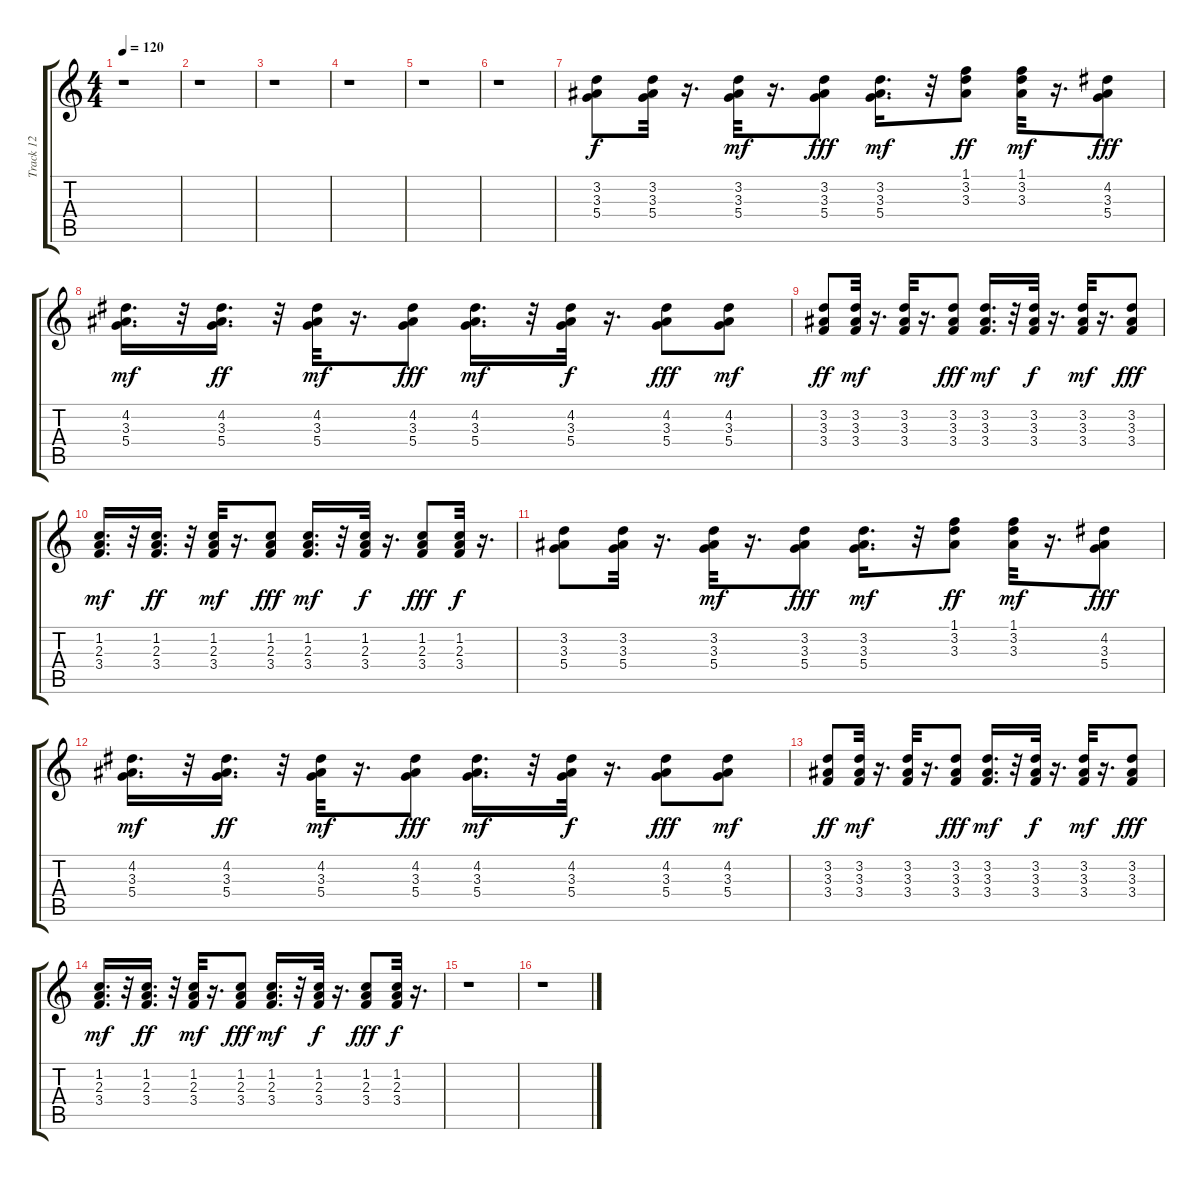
\track ("Track 12" "Track 12") {instrument acousticguitarsteel}
\staff {score tabs}
\tuning (E4 B3 G3 D3 A2 E2) {hide}
\ts (4 4)
\tempo 120
\clef g2
\ks c
r.1{dy f} |
r.1 |
r.1 |
r.1 |
r.1 |
r.1 |
(3.2 3.3 5.4).8 (3.2 3.3 5.4).32 r.16{d} (3.2 3.3 5.4).32{dy mf} r.16{d} (3.2 3.3 5.4).8{dy fff} (3.2 3.3 5.4).16{d dy mf} r.32 (1.1 3.2 3.3).8{dy ff} (1.1 3.2 3.3).32{dy mf} r.16{d} (4.2 3.3 5.4).8{dy fff} |
(4.2 3.3 5.4).16{d dy mf} r.32 (4.2 3.3 5.4).16{d dy ff} r.32 (4.2 3.3 5.4).32{dy mf} r.16{d} (4.2 3.3 5.4).8{dy fff} (4.2 3.3 5.4).16{d dy mf} r.32 (4.2 3.3 5.4).32{dy f} r.16{d} (4.2 3.3 5.4).8{dy fff} (4.2 3.3 5.4).8{dy mf} |
(3.2 3.3 3.4).8{dy ff} (3.2 3.3 3.4).32{dy mf} r.16{d} (3.2 3.3 3.4).32 r.16{d} (3.2 3.3 3.4).8{dy fff} (3.2 3.3 3.4).16{d dy mf} r.32 (3.2 3.3 3.4).32{dy f} r.16{d} (3.2 3.3 3.4).32{dy mf} r.16{d} (3.2 3.3 3.4).8{dy fff} |
(1.2 2.3 3.4).16{d dy mf} r.32 (1.2 2.3 3.4).16{d dy ff} r.32 (1.2 2.3 3.4).32{dy mf} r.16{d} (1.2 2.3 3.4).8{dy fff} (1.2 2.3 3.4).16{d dy mf} r.32 (1.2 2.3 3.4).32{dy f} r.16{d} (1.2 2.3 3.4).8{dy fff} (1.2 2.3 3.4).32{dy f} r.16{d} |
(3.2 3.3 5.4).8 (3.2 3.3 5.4).32 r.16{d} (3.2 3.3 5.4).32{dy mf} r.16{d} (3.2 3.3 5.4).8{dy fff} (3.2 3.3 5.4).16{d dy mf} r.32 (1.1 3.2 3.3).8{dy ff} (1.1 3.2 3.3).32{dy mf} r.16{d} (4.2 3.3 5.4).8{dy fff} |
(4.2 3.3 5.4).16{d dy mf} r.32 (4.2 3.3 5.4).16{d dy ff} r.32 (4.2 3.3 5.4).32{dy mf} r.16{d} (4.2 3.3 5.4).8{dy fff} (4.2 3.3 5.4).16{d dy mf} r.32 (4.2 3.3 5.4).32{dy f} r.16{d} (4.2 3.3 5.4).8{dy fff} (4.2 3.3 5.4).8{dy mf} |
(3.2 3.3 3.4).8{dy ff} (3.2 3.3 3.4).32{dy mf} r.16{d} (3.2 3.3 3.4).32 r.16{d} (3.2 3.3 3.4).8{dy fff} (3.2 3.3 3.4).16{d dy mf} r.32 (3.2 3.3 3.4).32{dy f} r.16{d} (3.2 3.3 3.4).32{dy mf} r.16{d} (3.2 3.3 3.4).8{dy fff} |
(1.2 2.3 3.4).16{d dy mf} r.32 (1.2 2.3 3.4).16{d dy ff} r.32 (1.2 2.3 3.4).32{dy mf} r.16{d} (1.2 2.3 3.4).8{dy fff} (1.2 2.3 3.4).16{d dy mf} r.32 (1.2 2.3 3.4).32{dy f} r.16{d} (1.2 2.3 3.4).8{dy fff} (1.2 2.3 3.4).32{dy f} r.16{d} |
r.1 |
r.1
